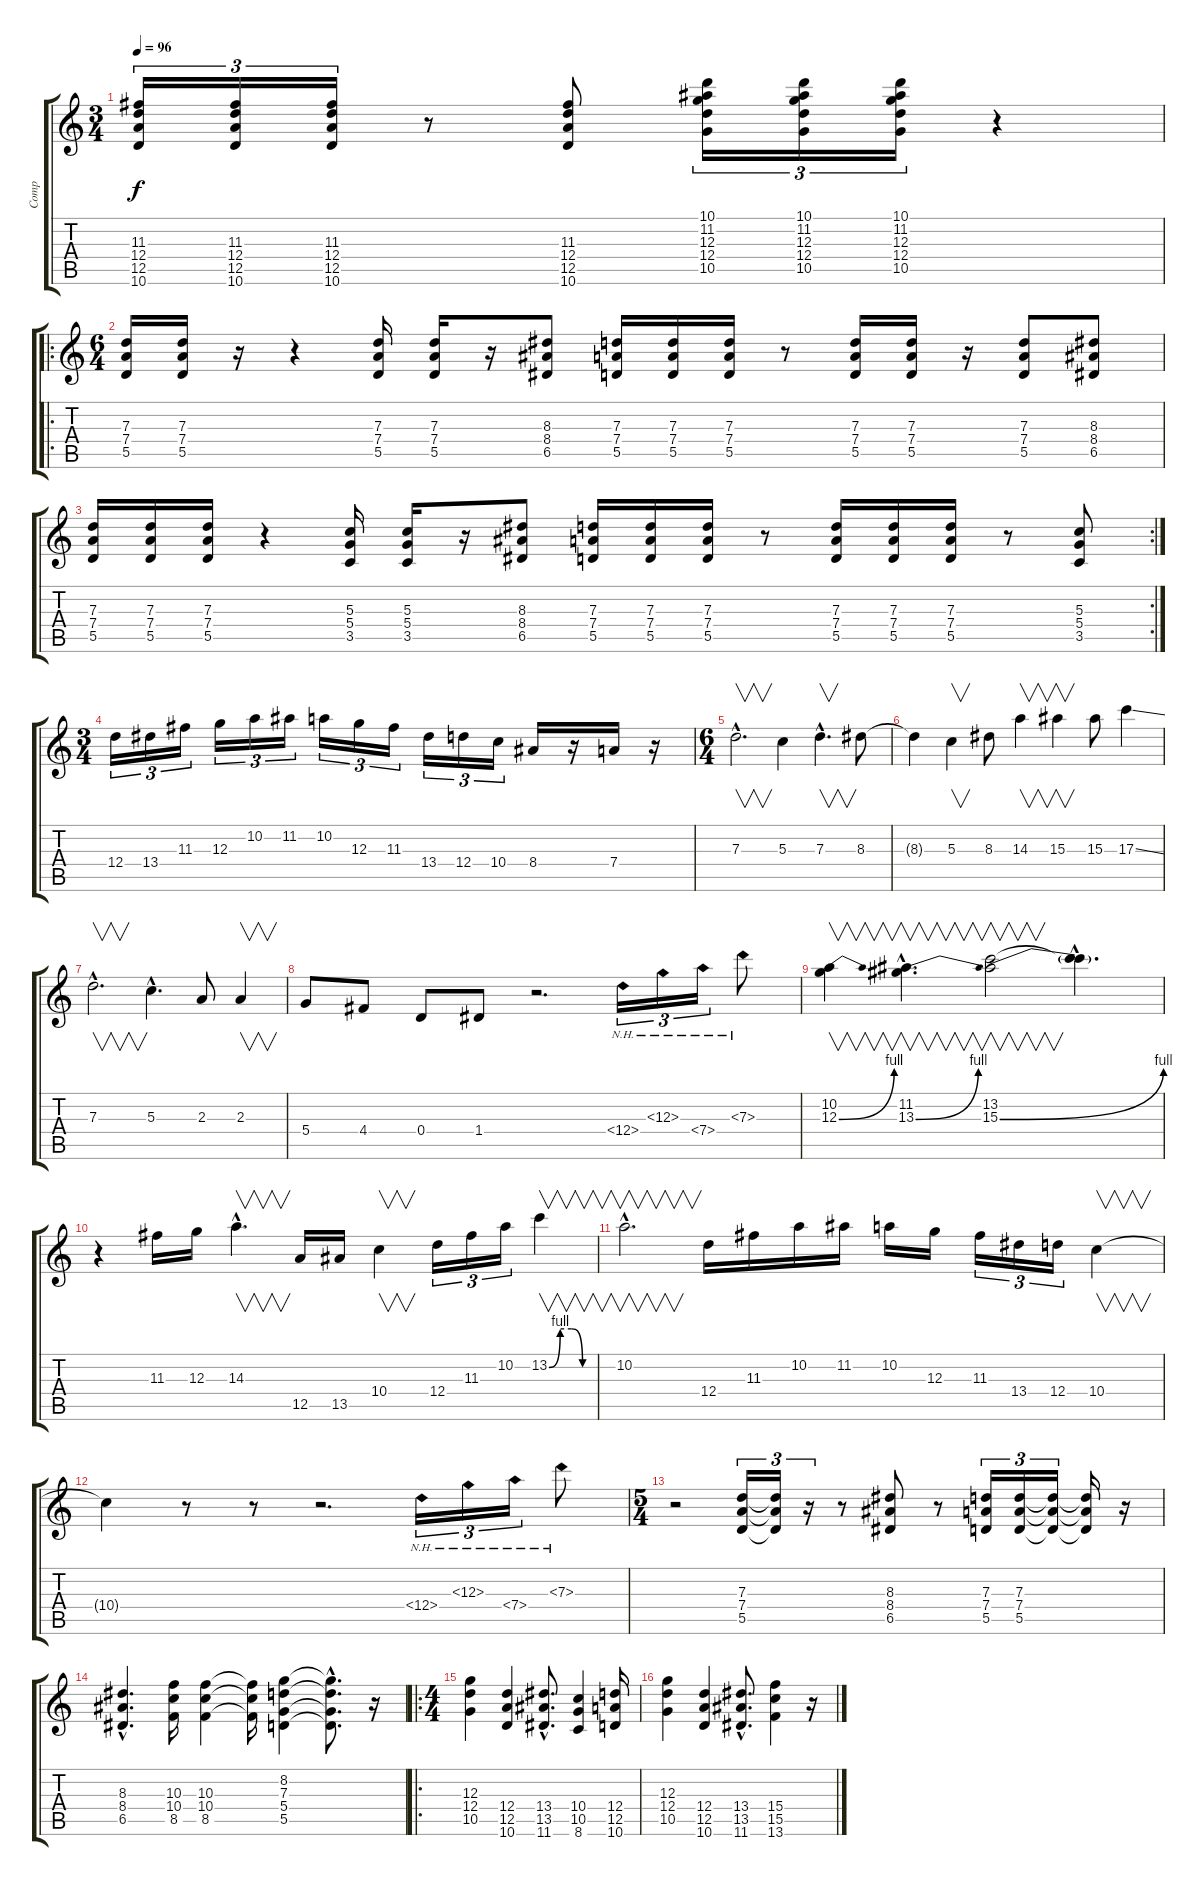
\track ("Comp" "Comp") {instrument acousticguitarnylon}
\staff {score tabs}
\tuning (E4 B3 G3 D3 A2 E2) {hide}
\ts (3 4)
\tempo 96
\clef g2
\ks c
(11.3 12.4 12.5 10.6).16{tu (3 2) dy f} (11.3 12.4 12.5 10.6).16{tu (3 2)} (11.3 12.4 12.5 10.6).16{tu (3 2)} r.8 (11.3 12.4 12.5 10.6).8 (10.1 11.2 12.3 12.4 10.5).16{tu (3 2)} (10.1 11.2 12.3 12.4 10.5).16{tu (3 2)} (10.1 11.2 12.3 12.4 10.5).16{tu (3 2)} r.4 |
\ro
\ts (6 4)
(7.3 7.4 5.5).16 (7.3 7.4 5.5).16 r.16 r.4 (7.3 7.4 5.5).16 (7.3 7.4 5.5).16 r.16 (8.3 8.4 6.5).8 (7.3 7.4 5.5).16 (7.3 7.4 5.5).16 (7.3 7.4 5.5).16 r.8 (7.3 7.4 5.5).16 (7.3 7.4 5.5).16 r.16 (7.3 7.4 5.5).8 (8.3 8.4 6.5).8 |
\rc 2
(7.3 7.4 5.5).16 (7.3 7.4 5.5).16 (7.3 7.4 5.5).16 r.4 (5.3 5.4 3.5).16 (5.3 5.4 3.5).16 r.16 (8.3 8.4 6.5).8 (7.3 7.4 5.5).16 (7.3 7.4 5.5).16 (7.3 7.4 5.5).16 r.8 (7.3 7.4 5.5).16 (7.3 7.4 5.5).16 (7.3 7.4 5.5).16 r.8 (5.3 5.4 3.5).8 |
\ts (3 4)
12.4.16{tu (3 2)} 13.4.16{tu (3 2)} 11.3.16{tu (3 2)} 12.3.16{tu (3 2)} 10.2.16{tu (3 2)} 11.2.16{tu (3 2)} 10.2.16{tu (3 2)} 12.3.16{tu (3 2)} 11.3.16{tu (3 2)} 13.4.16{tu (3 2)} 12.4.16{tu (3 2)} 10.4.16{tu (3 2)} 8.4.16 r.16 7.4.16 r.16 |
\ts (6 4)
7.3{hac}.2{v d volume 16 instrument distortionguitar} 5.3.4 7.3{hac}.4{v d} 8.3.8 |
8.3{t}.4 5.3.4{v} 8.3.8 14.3.4{v} 15.3.4{v} 15.3.8 17.3{ss}.4 |
7.3{hac}.2{v d} 5.3{hac}.4{d} 2.3.8 2.3.4{v} |
5.4.8 4.4.8 0.4.8 1.4.8 r.2{d} 12.4{nh}.16{tu (3 2)} 12.3{nh}.16{tu (3 2)} 7.4{nh}.16{tu (3 2)} 7.3{nh}.8 |
(10.2 12.3{be (bend 0 0 60 4)}).4{v} (11.2{hac} 13.3{be (bend 0 0 60 4) hac}).4{v d} (13.2 15.3{be (bend 0 0 60 4)}).2{v} (13.2{hac t} 15.3{hac t}).4{d} |
r.4 11.3.16 12.3.16 14.3{hac}.4{v d} 12.5.16 13.5.16 10.4.4{v} 12.4.16{tu (3 2)} 11.3.16{tu (3 2)} 10.2.16{tu (3 2)} 13.2{be (custom 0 0 15 4 30 4 45 0 60 0)}.4{v} |
10.2{hac}.2{v d} 12.4.16 11.3.16 10.2.16 11.2.16 10.2.16 12.3.16 11.3.16{tu (3 2)} 13.4.16{tu (3 2)} 12.4.16{tu (3 2)} 10.4.4{v} |
10.4{t}.4 r.8 r.8 r.2{d} 12.4{nh}.16{tu (3 2)} 12.3{nh}.16{tu (3 2)} 7.4{nh}.16{tu (3 2)} 7.3{nh}.8 |
\ts (5 4)
r.2{volume 12} (7.3 7.4 5.5).16{tu (3 2)} (7.3{t} 7.4{t} 5.5{t}).16{tu (3 2)} r.16{tu (3 2)} r.8 (8.3 8.4 6.5).8 r.8 (7.3 7.4 5.5).16{tu (3 2)} (7.3 7.4 5.5).16{tu (3 2)} (7.3{t} 7.4{t} 5.5{t}).16{tu (3 2)} (7.3{t} 7.4{t} 5.5{t}).16 r.16 |
(8.3{hac} 8.4{hac} 6.5{hac}).4{d} (10.3 10.4 8.5).16 (10.3 10.4 8.5).4 (10.3{t} 10.4{t} 8.5{t}).16 (8.2 7.3 5.4 5.5).4 (8.2{hac t} 7.3{hac t} 5.4{hac t} 5.5{hac t}).8{d} r.16 |
\ro
\ts (4 4)
(12.3 12.4 10.5).4 (12.4 12.5 10.6).4 (13.4{hac} 13.5{hac} 11.6{hac}).8{d} (10.4 10.5 8.6).4 (12.4 12.5 10.6).16 |
(12.3 12.4 10.5).4 (12.4 12.5 10.6).4 (13.4{hac} 13.5{hac} 11.6{hac}).8{d} (15.4 15.5 13.6).4 r.16
